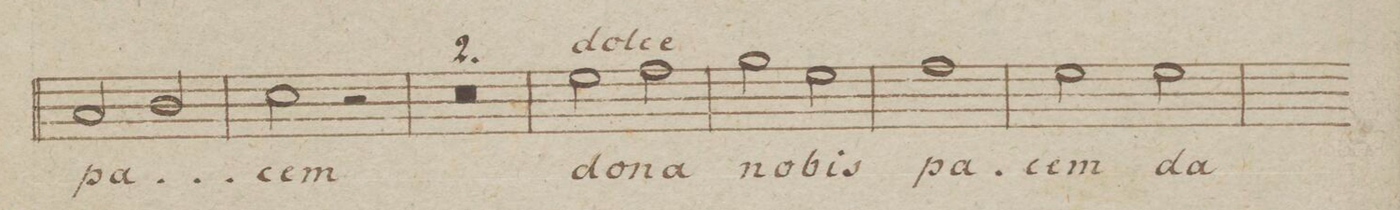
**kern	**text	**dynam
*I"Tenore	*	*
*clefC4	*	*
*k[b-e-]	*	*
*met(c|)	*	*
*M2/2	*	*
2G/	pa-	.
2A/	.	.
=78	=78	=78
2B-\	-cem	.
2r	.	.
=79	=79	=79
0r	.	.
=80	=80	=80
=81	=81	=81
2d\	do-	.
2e-\	-na	.
=82	=82	=82
2f\	no-	.
2d\	-bis	.
=83	=83	=83
1e-	pa-	.
=84	=84	=84
2d\	-cem	.
2d\	da	.
=85	=85	=85
*-	*-	*-
